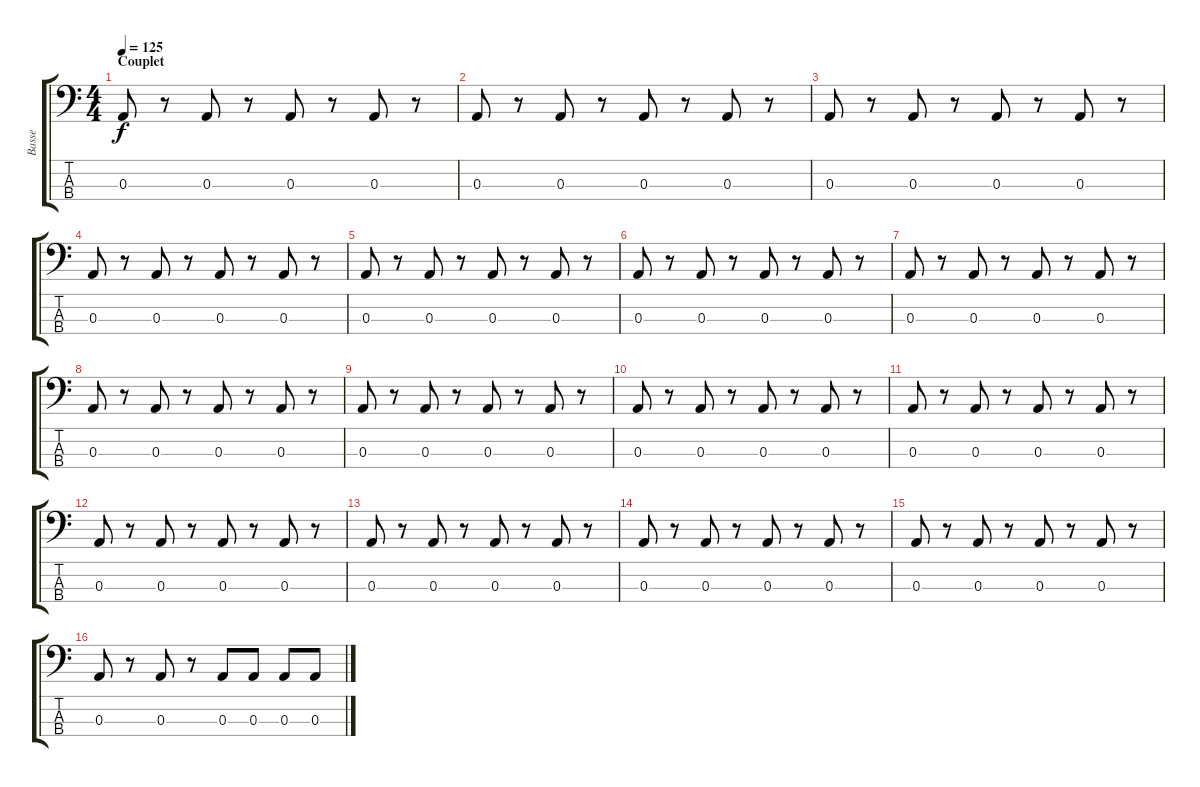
\track ("Basse" "Basse") {instrument electricbasspick}
\staff {score tabs}
\tuning (G2 D2 A1 E1) {hide}
\ts (4 4)
\section ("" "Couplet")
\tempo 125
\clef f4
\ks c
0.3.8{dy f} r.8 0.3.8 r.8 0.3.8 r.8 0.3.8 r.8 |
0.3.8 r.8 0.3.8 r.8 0.3.8 r.8 0.3.8 r.8 |
0.3.8 r.8 0.3.8 r.8 0.3.8 r.8 0.3.8 r.8 |
0.3.8 r.8 0.3.8 r.8 0.3.8 r.8 0.3.8 r.8 |
0.3.8 r.8 0.3.8 r.8 0.3.8 r.8 0.3.8 r.8 |
0.3.8 r.8 0.3.8 r.8 0.3.8 r.8 0.3.8 r.8 |
0.3.8 r.8 0.3.8 r.8 0.3.8 r.8 0.3.8 r.8 |
0.3.8 r.8 0.3.8 r.8 0.3.8 r.8 0.3.8 r.8 |
0.3.8 r.8 0.3.8 r.8 0.3.8 r.8 0.3.8 r.8 |
0.3.8 r.8 0.3.8 r.8 0.3.8 r.8 0.3.8 r.8 |
0.3.8 r.8 0.3.8 r.8 0.3.8 r.8 0.3.8 r.8 |
0.3.8 r.8 0.3.8 r.8 0.3.8 r.8 0.3.8 r.8 |
0.3.8 r.8 0.3.8 r.8 0.3.8 r.8 0.3.8 r.8 |
0.3.8 r.8 0.3.8 r.8 0.3.8 r.8 0.3.8 r.8 |
0.3.8 r.8 0.3.8 r.8 0.3.8 r.8 0.3.8 r.8 |
0.3.8 r.8 0.3.8 r.8 0.3.8 0.3.8 0.3.8 0.3.8
